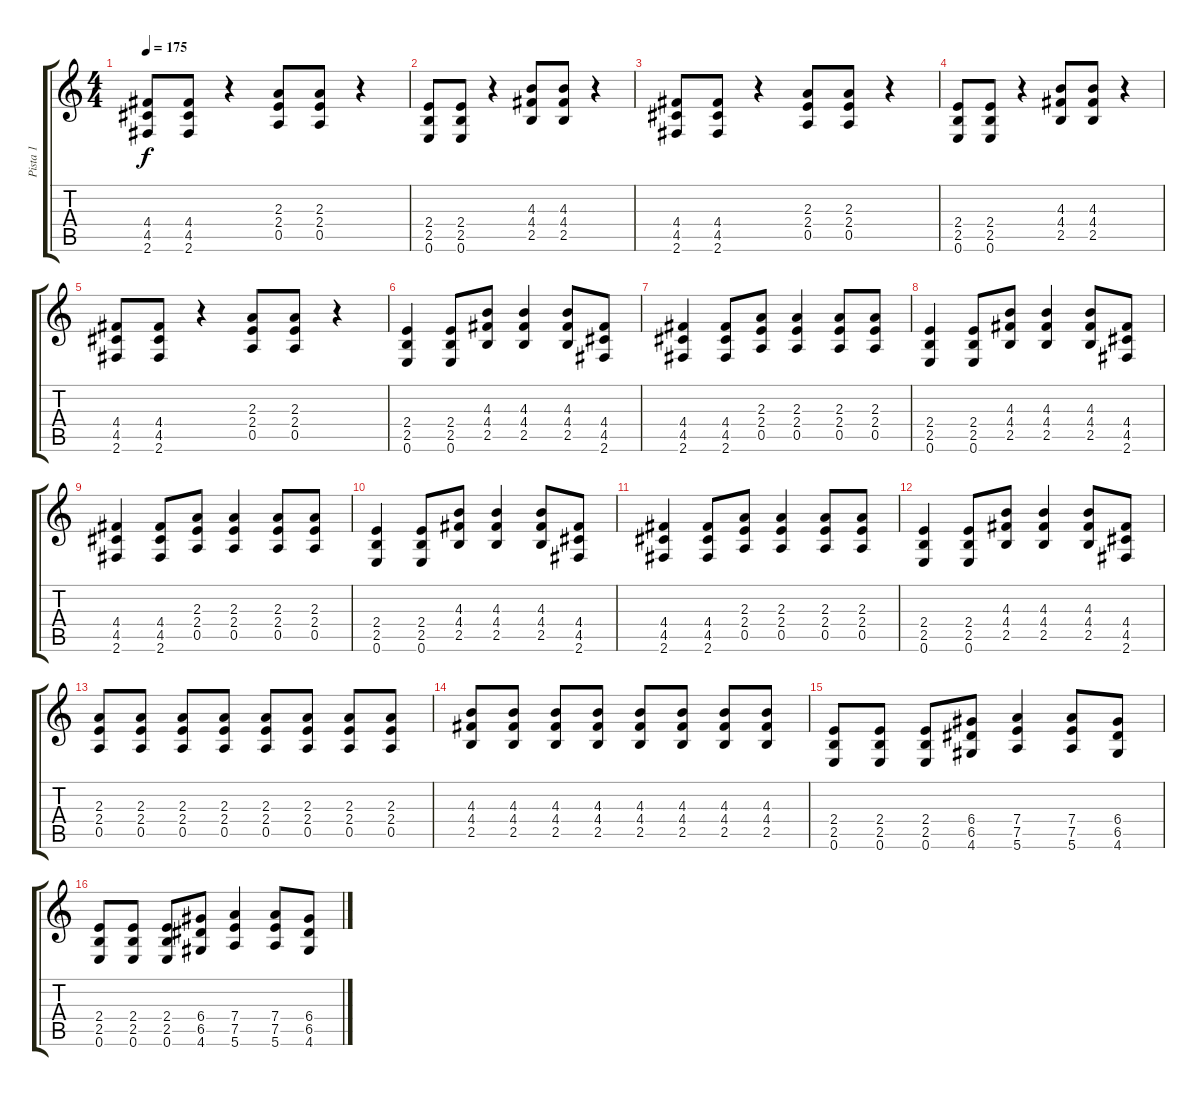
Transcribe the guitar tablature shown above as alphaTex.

\track ("Pista 1" "Pista 1") {instrument distortionguitar}
\staff {score tabs}
\tuning (E4 B3 G3 D3 A2 E2) {hide}
\ts (4 4)
\tempo 175
\clef g2
\ks c
(4.4 4.5 2.6).8{dy f} (4.4 4.5 2.6).8 r.4 (2.3 2.4 0.5).8 (2.3 2.4 0.5).8 r.4 |
(2.4 2.5 0.6).8 (2.4 2.5 0.6).8 r.4 (4.3 4.4 2.5).8 (4.3 4.4 2.5).8 r.4 |
(4.4 4.5 2.6).8 (4.4 4.5 2.6).8 r.4 (2.3 2.4 0.5).8 (2.3 2.4 0.5).8 r.4 |
(2.4 2.5 0.6).8 (2.4 2.5 0.6).8 r.4 (4.3 4.4 2.5).8 (4.3 4.4 2.5).8 r.4 |
(4.4 4.5 2.6).8 (4.4 4.5 2.6).8 r.4 (2.3 2.4 0.5).8 (2.3 2.4 0.5).8 r.4 |
(2.4 2.5 0.6).4{volume 13 balance 5 instrument distortionguitar} (2.4 2.5 0.6).8 (4.3 4.4 2.5).8 (4.3 4.4 2.5).4 (4.3 4.4 2.5).8 (4.4 4.5 2.6).8 |
(4.4 4.5 2.6).4 (4.4 4.5 2.6).8 (2.3 2.4 0.5).8 (2.3 2.4 0.5).4 (2.3 2.4 0.5).8 (2.3 2.4 0.5).8 |
(2.4 2.5 0.6).4 (2.4 2.5 0.6).8 (4.3 4.4 2.5).8 (4.3 4.4 2.5).4 (4.3 4.4 2.5).8 (4.4 4.5 2.6).8 |
(4.4 4.5 2.6).4 (4.4 4.5 2.6).8 (2.3 2.4 0.5).8 (2.3 2.4 0.5).4 (2.3 2.4 0.5).8 (2.3 2.4 0.5).8 |
(2.4 2.5 0.6).4 (2.4 2.5 0.6).8 (4.3 4.4 2.5).8 (4.3 4.4 2.5).4 (4.3 4.4 2.5).8 (4.4 4.5 2.6).8 |
(4.4 4.5 2.6).4 (4.4 4.5 2.6).8 (2.3 2.4 0.5).8 (2.3 2.4 0.5).4 (2.3 2.4 0.5).8 (2.3 2.4 0.5).8 |
(2.4 2.5 0.6).4 (2.4 2.5 0.6).8 (4.3 4.4 2.5).8 (4.3 4.4 2.5).4 (4.3 4.4 2.5).8 (4.4 4.5 2.6).8 |
(2.3 2.4 0.5).8 (2.3 2.4 0.5).8 (2.3 2.4 0.5).8 (2.3 2.4 0.5).8 (2.3 2.4 0.5).8 (2.3 2.4 0.5).8 (2.3 2.4 0.5).8 (2.3 2.4 0.5).8 |
(4.3 4.4 2.5).8 (4.3 4.4 2.5).8 (4.3 4.4 2.5).8 (4.3 4.4 2.5).8 (4.3 4.4 2.5).8 (4.3 4.4 2.5).8 (4.3 4.4 2.5).8 (4.3 4.4 2.5).8 |
(2.4 2.5 0.6).8 (2.4 2.5 0.6).8 (2.4 2.5 0.6).8 (6.4 6.5 4.6).8 (7.4 7.5 5.6).4 (7.4 7.5 5.6).8 (6.4 6.5 4.6).8 |
(2.4 2.5 0.6).8 (2.4 2.5 0.6).8 (2.4 2.5 0.6).8 (6.4 6.5 4.6).8 (7.4 7.5 5.6).4 (7.4 7.5 5.6).8 (6.4 6.5 4.6).8
